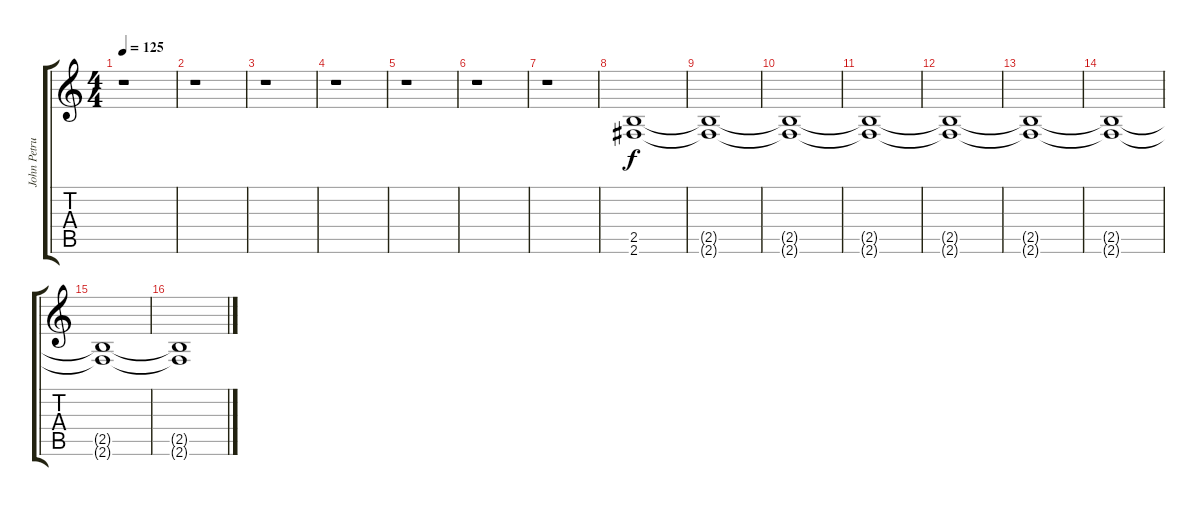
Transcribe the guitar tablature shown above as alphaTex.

\track ("John Petrucci" "John Petru") {instrument distortionguitar}
\staff {score tabs}
\tuning (E4 B3 G3 D3 A2 E2) {hide}
\ts (4 4)
\tempo 125
\clef g2
\ks c
r.1{dy f} |
r.1 |
r.1 |
r.1 |
r.1 |
r.1 |
r.1 |
(2.5 2.6).1{volume 0} |
(2.5{t} 2.6{t}).1 |
(2.5{t} 2.6{t}).1 |
(2.5{t} 2.6{t}).1 |
(2.5{t} 2.6{t}).1 |
(2.5{t} 2.6{t}).1 |
(2.5{t} 2.6{t}).1 |
(2.5{t} 2.6{t}).1 |
(2.5{t} 2.6{t}).1
